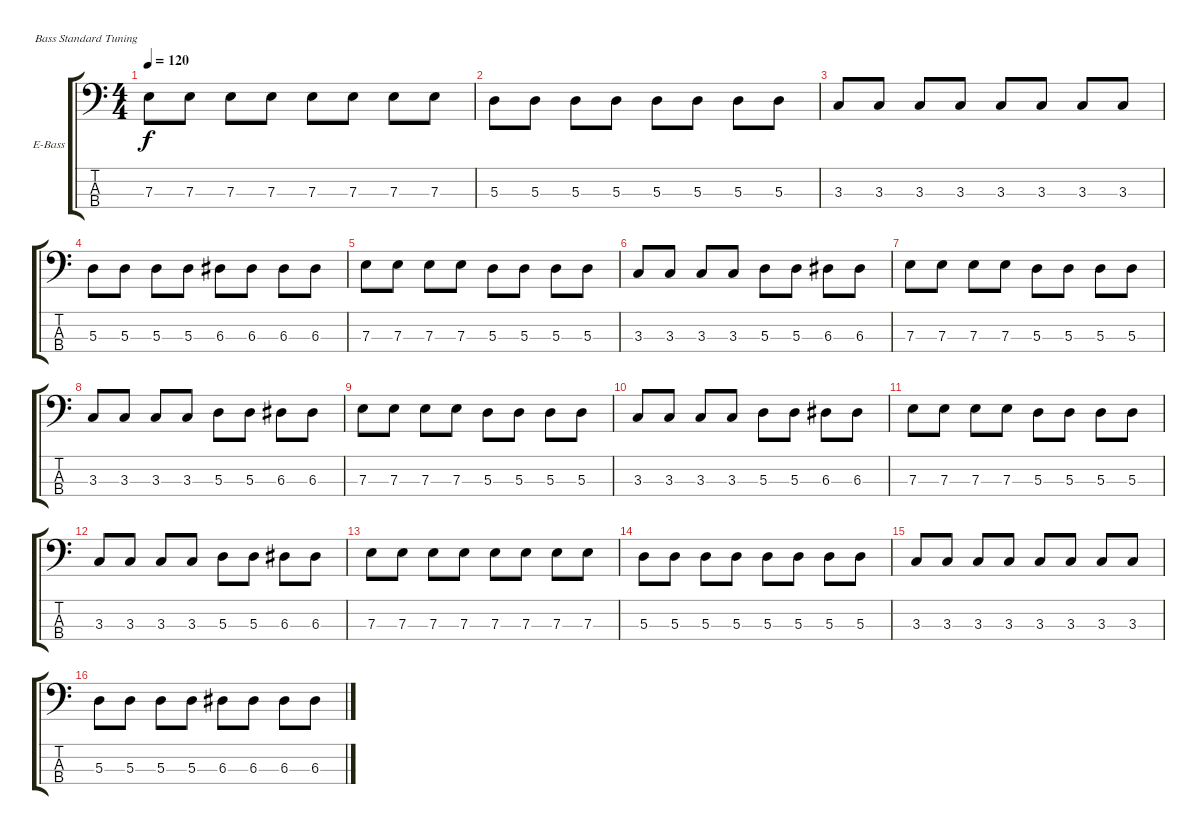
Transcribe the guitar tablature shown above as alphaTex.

\defaultSystemsLayout 4
\bracketExtendMode groupsimilarinstruments
\firstSystemTrackNameOrientation horizontal
\otherSystemsTrackNameOrientation horizontal
\track ("Electric Bass" "E-Bass") {instrument electricbassfinger}
\staff {score tabs}
\tuning (G2 D2 A1 E1)
\ts (4 4)
\tempo 120
\clef f4
\scale
0.333333
\ks c
7.3.8{dy f} 7.3.8 7.3.8 7.3.8 7.3.8 7.3.8 7.3.8 7.3.8 |
\scale
0.333333 5.3.8 5.3.8 5.3.8 5.3.8 5.3.8 5.3.8 5.3.8 5.3.8 |
\scale
0.333333 3.3.8 3.3.8 3.3.8 3.3.8 3.3.8 3.3.8 3.3.8 3.3.8 |
\scale
0.333333 5.3.8 5.3.8 5.3.8 5.3.8 6.3.8 6.3.8 6.3.8 6.3.8 |
\scale
0.333333 7.3.8 7.3.8 7.3.8 7.3.8 5.3.8 5.3.8 5.3.8 5.3.8 |
\scale
0.333333 3.3.8 3.3.8 3.3.8 3.3.8 5.3.8 5.3.8 6.3.8 6.3.8 |
\scale
0.333333 7.3.8 7.3.8 7.3.8 7.3.8 5.3.8 5.3.8 5.3.8 5.3.8 |
\scale
0.333333 3.3.8 3.3.8 3.3.8 3.3.8 5.3.8 5.3.8 6.3.8 6.3.8 |
\scale
0.333333 7.3.8 7.3.8 7.3.8 7.3.8 5.3.8 5.3.8 5.3.8 5.3.8 |
\scale
0.333333 3.3.8 3.3.8 3.3.8 3.3.8 5.3.8 5.3.8 6.3.8 6.3.8 |
\scale
0.333333 7.3.8 7.3.8 7.3.8 7.3.8 5.3.8 5.3.8 5.3.8 5.3.8 |
\scale
0.333333 3.3.8 3.3.8 3.3.8 3.3.8 5.3.8 5.3.8 6.3.8 6.3.8 |
\scale
0.333333 7.3.8 7.3.8 7.3.8 7.3.8 7.3.8 7.3.8 7.3.8 7.3.8 |
\scale
0.333333 5.3.8 5.3.8 5.3.8 5.3.8 5.3.8 5.3.8 5.3.8 5.3.8 |
\scale
0.333333 3.3.8 3.3.8 3.3.8 3.3.8 3.3.8 3.3.8 3.3.8 3.3.8 |
\scale
0.333333 5.3.8 5.3.8 5.3.8 5.3.8 6.3.8 6.3.8 6.3.8 6.3.8
